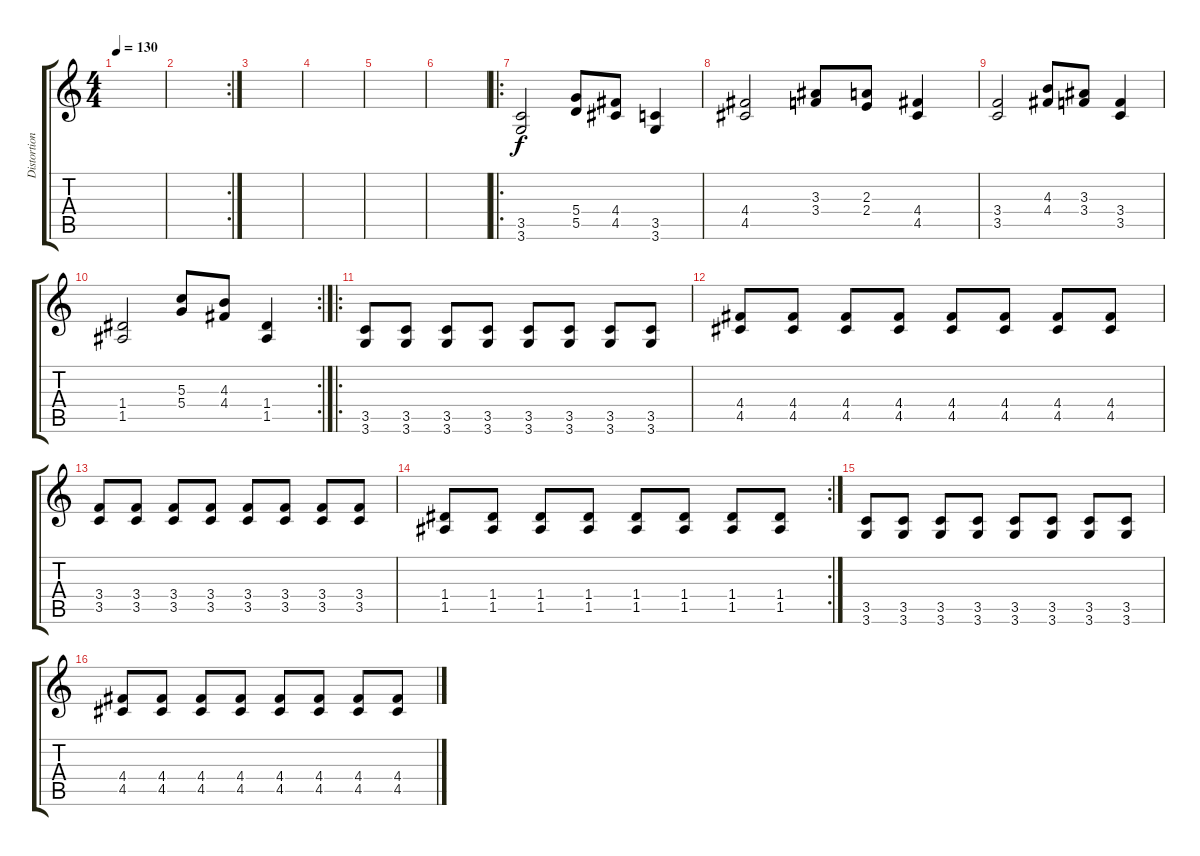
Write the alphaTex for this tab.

\track ("Distortion Guitar" "Distortion") {instrument distortionguitar}
\staff {score tabs}
\tuning (E4 B3 G3 D3 A2 E2) {hide}
\ts (4 4)
\tempo 130
\clef g2
\ks c
|
\rc 2
|
|
|
|
|
\ro
(3.5 3.6).2 (5.4 5.5).8 (4.4 4.5).8 (3.5 3.6).4 |
(4.4 4.5).2 (3.3 3.4).8 (2.3 2.4).8 (4.4 4.5).4 |
(3.4 3.5).2 (4.3 4.4).8 (3.3 3.4).8 (3.4 3.5).4 |
\rc 2
(1.4 1.5).2 (5.3 5.4).8 (4.3 4.4).8 (1.4 1.5).4 |
\ro
(3.5 3.6).8 (3.5 3.6).8 (3.5 3.6).8 (3.5 3.6).8 (3.5 3.6).8 (3.5 3.6).8 (3.5 3.6).8 (3.5 3.6).8 |
(4.4 4.5).8 (4.4 4.5).8 (4.4 4.5).8 (4.4 4.5).8 (4.4 4.5).8 (4.4 4.5).8 (4.4 4.5).8 (4.4 4.5).8 |
(3.4 3.5).8 (3.4 3.5).8 (3.4 3.5).8 (3.4 3.5).8 (3.4 3.5).8 (3.4 3.5).8 (3.4 3.5).8 (3.4 3.5).8 |
\rc 2
(1.4 1.5).8 (1.4 1.5).8 (1.4 1.5).8 (1.4 1.5).8 (1.4 1.5).8 (1.4 1.5).8 (1.4 1.5).8 (1.4 1.5).8 |
(3.5 3.6).8 (3.5 3.6).8 (3.5 3.6).8 (3.5 3.6).8 (3.5 3.6).8 (3.5 3.6).8 (3.5 3.6).8 (3.5 3.6).8 |
(4.4 4.5).8 (4.4 4.5).8 (4.4 4.5).8 (4.4 4.5).8 (4.4 4.5).8 (4.4 4.5).8 (4.4 4.5).8 (4.4 4.5).8
